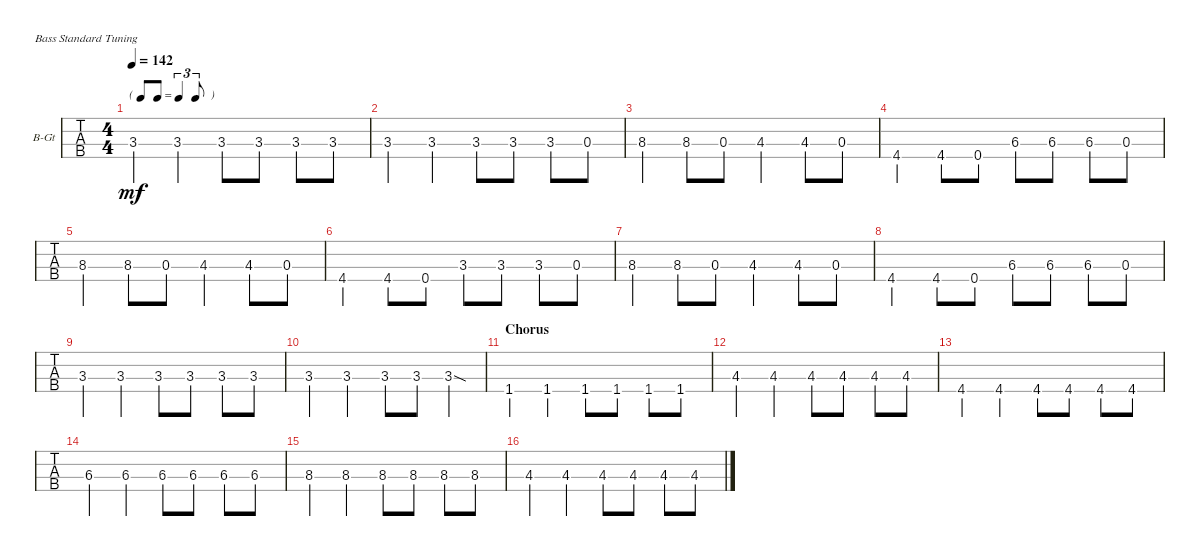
\defaultSystemsLayout 4
\bracketExtendMode groupsimilarinstruments
\firstSystemTrackNameOrientation horizontal
\otherSystemsTrackNameOrientation horizontal
\track ("Bass Guitar (Mike Dirnt)" "B-Gt") {instrument electricbassfinger}
\staff {tabs}
\tuning (G2 D2 A1 E1)
\ts (4 4)
\tf triplet8th
\tempo 142
\clef f4
\scale
0.333333
\ks c
3.3.4{dy mf} 3.3.4 3.3.8 3.3.8 3.3.8 3.3.8 |
\scale
0.333333 3.3.4 3.3.4 3.3.8 3.3.8 3.3.8 0.3.8 |
\scale
0.333333 8.3.4 8.3.8 0.3.8 4.3.4 4.3.8 0.3.8 |
\scale
0.333333 4.4.4 4.4.8 0.4.8 6.3.8 6.3.8 6.3.8 0.3.8 |
\scale
0.333333 8.3.4 8.3.8 0.3.8 4.3.4 4.3.8 0.3.8 |
\scale
0.333333 4.4.4 4.4.8 0.4.8 3.3.8 3.3.8 3.3.8 0.3.8 |
\scale
0.333333 8.3.4 8.3.8 0.3.8 4.3.4 4.3.8 0.3.8 |
\scale
0.333333 4.4.4 4.4.8 0.4.8 6.3.8 6.3.8 6.3.8 0.3.8 |
\scale
0.333333 3.3.4 3.3.4 3.3.8 3.3.8 3.3.8 3.3.8 |
\scale
0.333333 3.3.4 3.3.4 3.3.8 3.3.8 3.3{sod}.4 |
\section ("" "Chorus")
\scale
0.333333 1.4.4 1.4.4 1.4.8 1.4.8 1.4.8 1.4.8 |
\scale
0.333333 4.3.4 4.3.4 4.3.8 4.3.8 4.3.8 4.3.8 |
\scale
0.333333 4.4.4 4.4.4 4.4.8 4.4.8 4.4.8 4.4.8 |
\scale
0.333333 6.3.4 6.3.4 6.3.8 6.3.8 6.3.8 6.3.8 |
\scale
0.333333 8.3.4 8.3.4 8.3.8 8.3.8 8.3.8 8.3.8 |
\scale
0.333333 4.3.4 4.3.4 4.3.8 4.3.8 4.3.8 4.3.8
